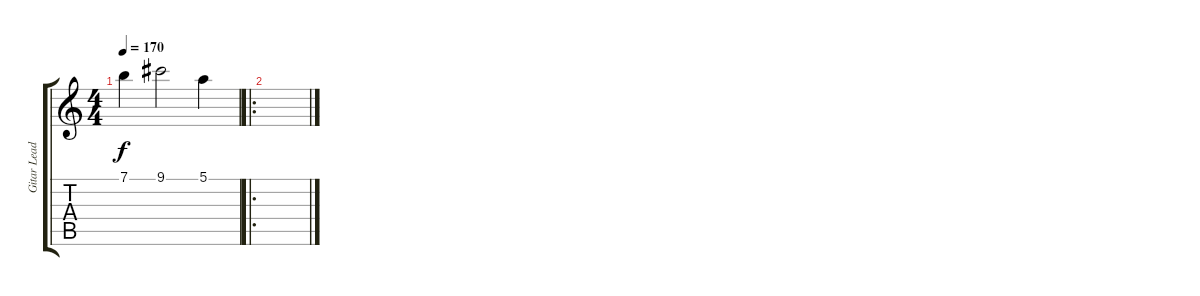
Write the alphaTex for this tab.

\track ("Gitar Lead" "Gitar Lead") {instrument acousticguitarsteel}
\staff {score tabs}
\tuning (E4 B3 G3 D3 A2 E2) {hide}
\ts (4 4)
\tempo 170
\clef g2
\ks c
7.1.4{dy f} 9.1.2 5.1.4 |
\ro
